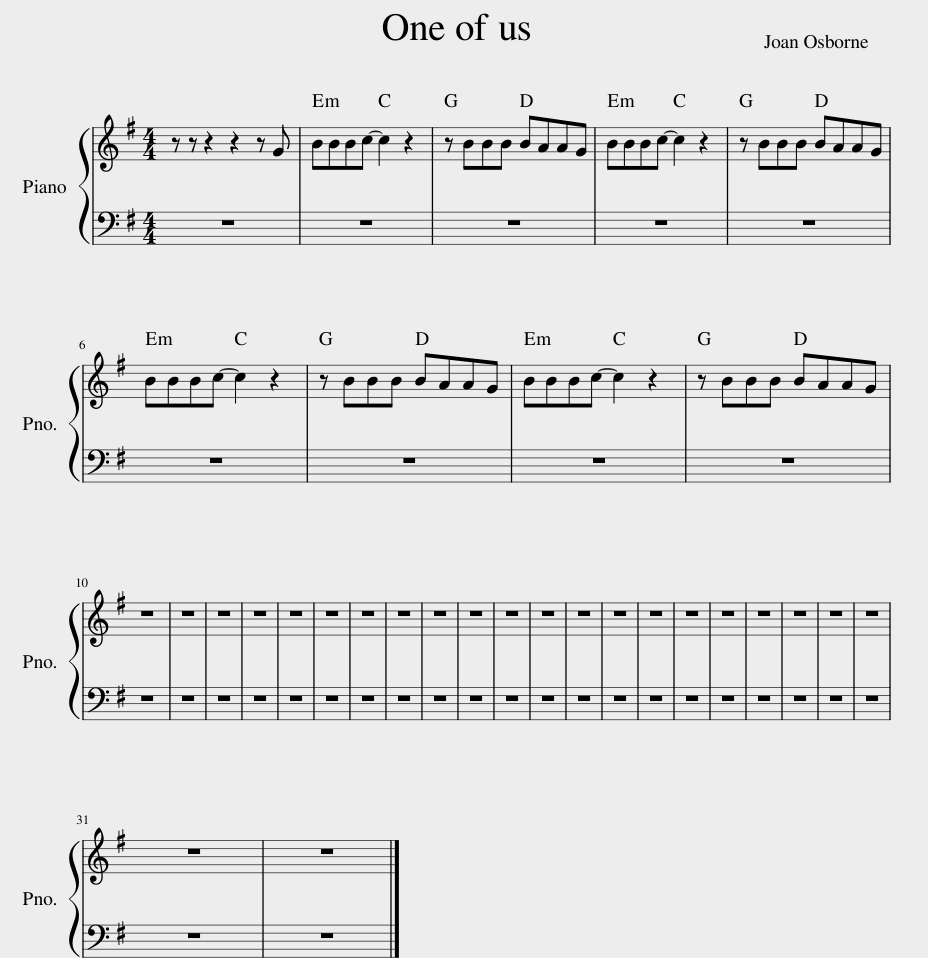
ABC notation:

X:1
L:1/8
M:4/4
I:linebreak $
K:G
V:1 treble
V:1
 z z z2 z2 z G | BBBc- c2 z2 | z BBB BAAG | BBBc- c2 z2 | z BBB BAAG |$ %5
 BBBc- c2 z2 | z BBB BAAG | BBBc- c2 z2 | z BBB BAAG |$ z8 | %10
 z8 | z8 | z8 | z8 | z8 | %15
 z8 | z8 | z8 | z8 | z8 | %20
 z8 | z8 | z8 | z8 | z8 | %25
 z8 | z8 | z8 | z8 | z8 |$ %30
 z8 | z8 |] %32
